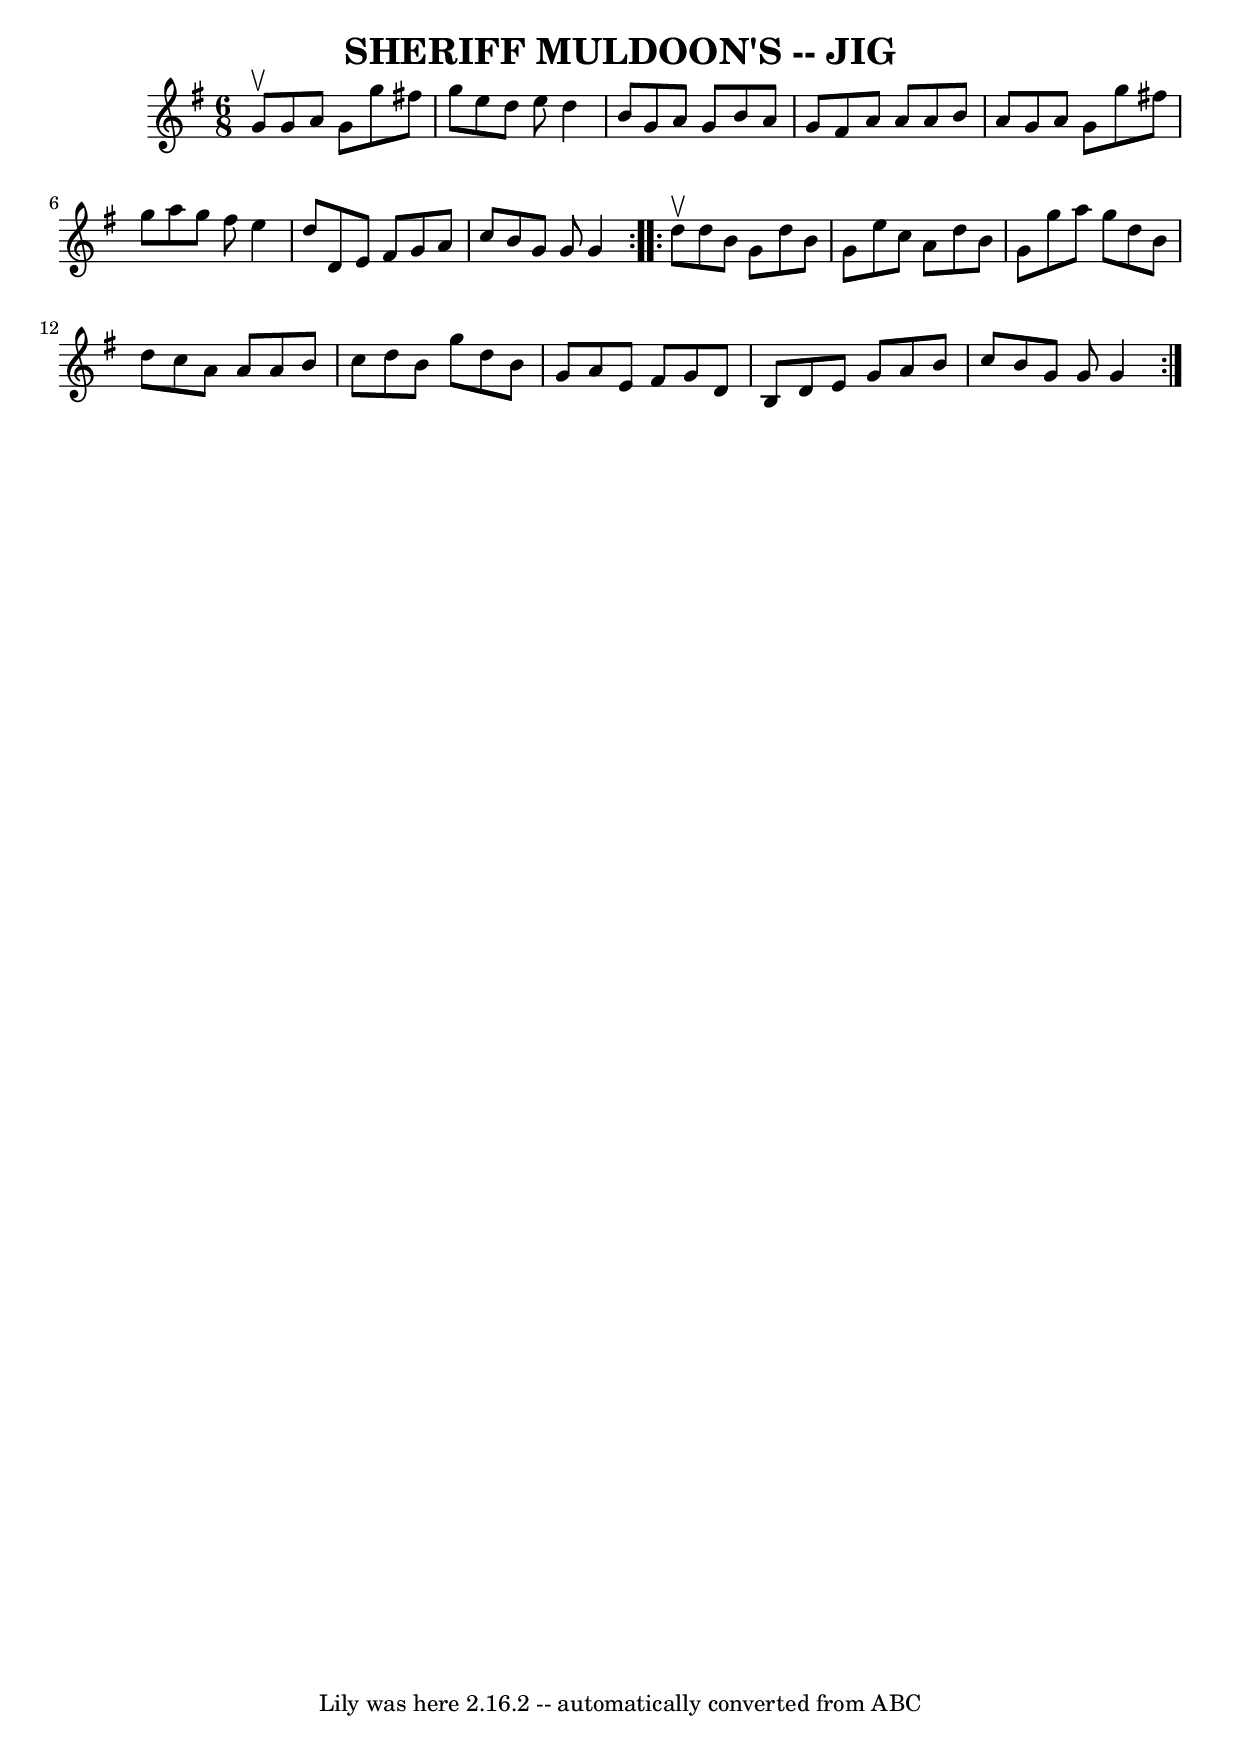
\version "2.16.2"
\include "Mammoth.ily"
\header {
  %% book = "Ryan's Mammoth Collection of Fiddle Tunes"
  crossRefNumber = "1"
  footnotes = ""
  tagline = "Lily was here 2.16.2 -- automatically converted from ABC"
  title = "SHERIFF MULDOON'S -- JIG"

}
voicedefault =  {



  \repeat volta 2 {

    \time 6/8 
    \key g \major
 g'8^\upbow       |
    g'8 a'8 g'8    
    g''8 fis''!8 g''8    |
    e''8 d''8 e''8 d''4 b'8    
    |
    g'8 a'8 g'8 b'8 a'8 g'8    |
    fis'8 a'8    
    a'8 a'8 b'8 a'8        |
    g'8 a'8 g'8 g''8 fis''!8 
    g''8    |
    a''8 g''8 fis''8 e''4 d''8    |
    d'8  
    e'8 fis'8 g'8 a'8 c''8    |
    b'8 g'8 g'8 g'4    

  }     
  \repeat volta 2 {
    d''8^\upbow       |
    d''8 b'8 g'8    
    d''8 b'8 g'8    |
    e''8 c''8 a'8 d''8 b'8 g'8    
    |
    g''8 a''8 g''8 d''8 b'8 d''8    |
    c''8    
    a'8 a'8 a'8 b'8 c''8        |
    d''8 b'8 g''8 d''8  
    b'8 g'8    |
    a'8 e'8 fis'8 g'8 d'8 b8  |
    
    d'8 e'8 g'8 a'8 b'8 c''8    |
    b'8 g'8 g'8 g'4  
    
  }   

}

\score{
  <<

    \context Staff="default"
    {
      \voicedefault 
      
    }

  >>
  \layout {
    
  }
  \midi {
  }

}
